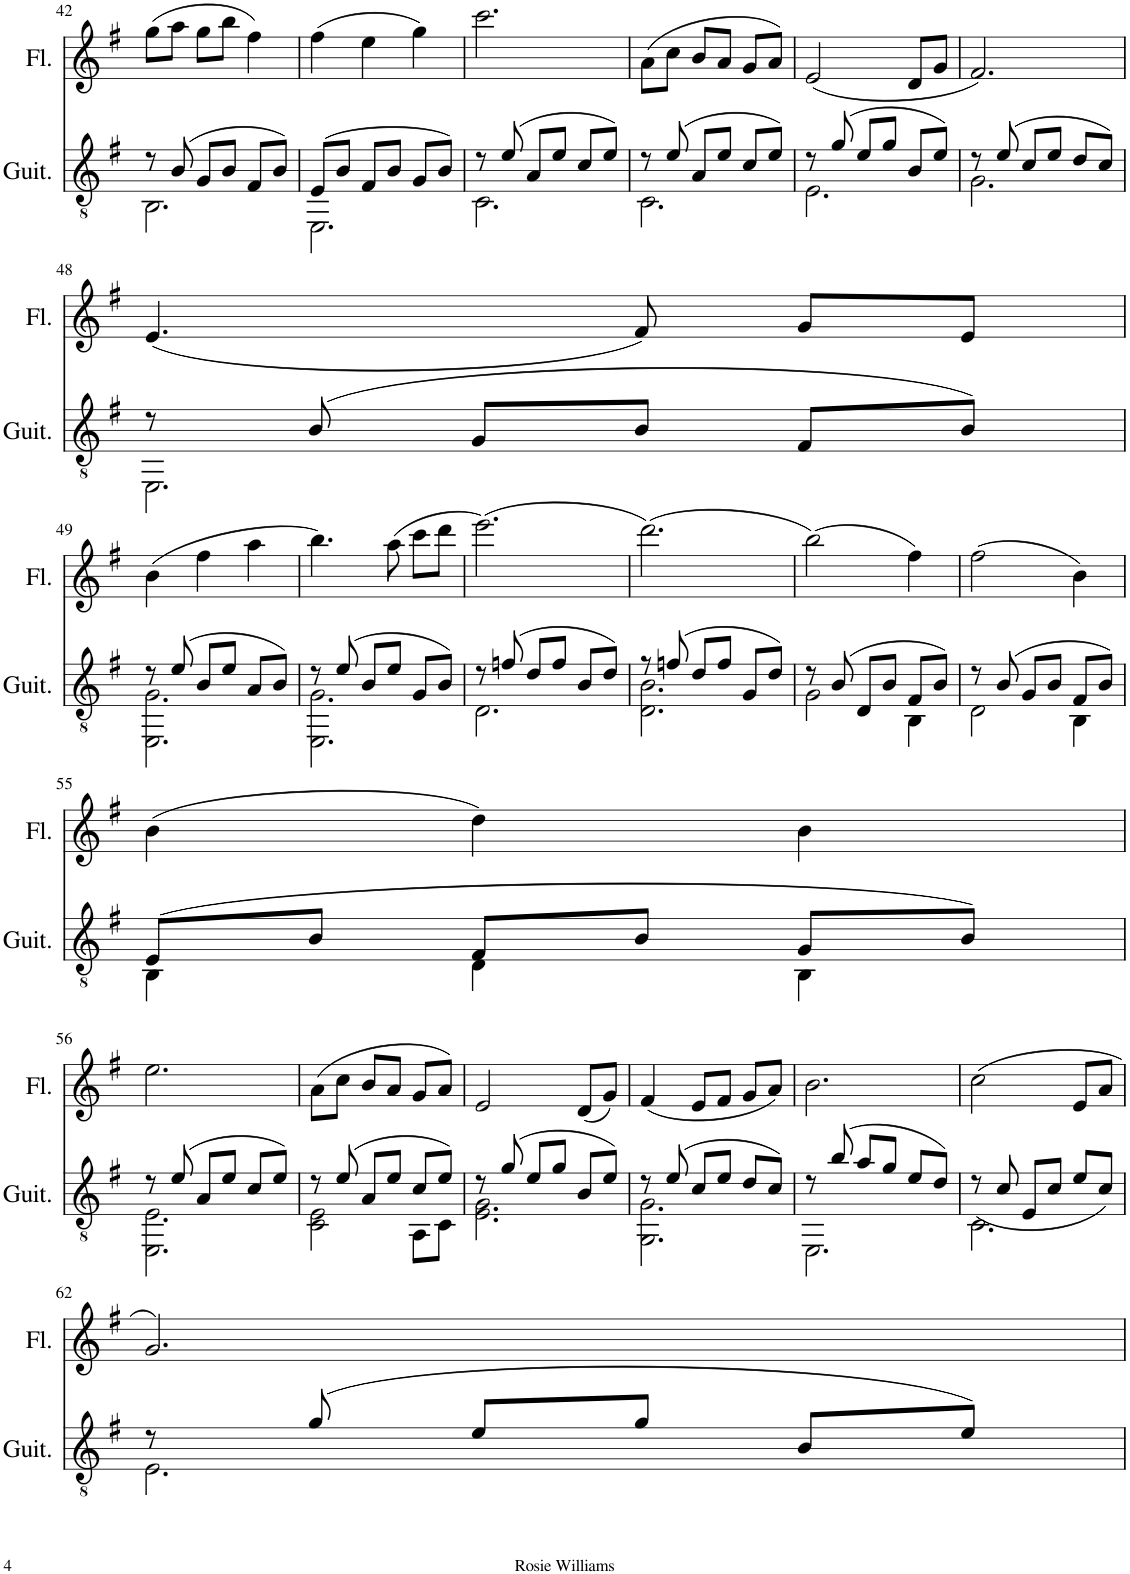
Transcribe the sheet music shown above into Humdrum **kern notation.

**kern	**kern
*part2	*part1
*staff2	*staff1
*I"Classical Guitar	*I"Flute
*I'Guit.	*I'Fl.
!!LO:PB:g=z
*clefGv2	*clefG2
*k[f#]	*k[f#]
*M3/4	*M3/4
=42	=42
*^	*
8r	2.BB\	(8gg\L
(8B/	.	8aa\J
8G/L	.	8gg\L
8B/J	.	8bb\J
8F#/L	.	4ff#\)
8B/J)	.	.
=43	=43	=43
(8E/L	2.EE\	(4ff#\
8B/J	.	.
8F#/L	.	4ee\
8B/J	.	.
8G/L	.	4gg\)
8B/J)	.	.
=44	=44	=44
8r	2.C\	2.ccc\
(8e/	.	.
8A/L	.	.
8e/J	.	.
8c/L	.	.
8e/J)	.	.
=45	=45	=45
8r	2.C\	(8a\L
(8e/	.	8cc\J
8A/L	.	8b/L
8e/J	.	8a/J
8c/L	.	8g/L
8e/J)	.	8a/J)
=46	=46	=46
8r	2.E\	(2e/
(8g/	.	.
8e/L	.	.
8g/J	.	.
8B/L	.	8d/L
8e/J)	.	8g/J
=47	=47	=47
8r	2.G\	2.f#/)
(8e/	.	.
8c/L	.	.
8e/J	.	.
8d/L	.	.
8c/J)	.	.
!!LO:LB:g=z
=48	=48	=48
8r	2.EE\	(4.e/
(8B/	.	.
8G/L	.	.
8B/J	.	8f#/)
8F#/L	.	8g/L
8B/J)	.	8e/J
!!LO:LB:g=z
=49	=49	=49
8r	2.EE\ 2.G\	(4b\
(8e/	.	.
8B/L	.	4ff#\
8e/J	.	.
8A/L	.	4aa\
8B/J)	.	.
=50	=50	=50
8r	2.EE\ 2.G\	4.bb\)
(8e/	.	.
8B/L	.	.
8e/J	.	(8aa\
8G/L	.	8ccc\L
8B/J)	.	8ddd\J
=51	=51	=51
8r	2.D\	(2.eee\)
(8fn/	.	.
8d/L	.	.
8f/J	.	.
8B/L	.	.
8d/J)	.	.
=52	=52	=52
8r	2.D\ 2.B\	(2.ddd\)
(8fn/	.	.
8d/L	.	.
8f/J	.	.
8G/L	.	.
8d/J)	.	.
=53	=53	=53
8r	2G\	(2bb\)
(8B/	.	.
8D/L	.	.
8B/J	.	.
8F#/L	4BB\	4ff#\)
8B/J)	.	.
=54	=54	=54
8r	2D\	(2ff#\
(8B/	.	.
8G/L	.	.
8B/J	.	.
8F#/L	4BB\	4b\)
8B/J)	.	.
!!LO:LB:g=z
=55	=55	=55
(8E/L	4BB\	(4b\
8B/J	.	.
8F#/L	4D\	4dd\)
8B/J	.	.
8G/L	4BB\	4b\
8B/J)	.	.
!!LO:LB:g=z
=56	=56	=56
8r	2.EE\ 2.E\	2.ee\
(8e/	.	.
8A/L	.	.
8e/J	.	.
8c/L	.	.
8e/J)	.	.
=57	=57	=57
8r	2C\ 2E\	(8a\L
(8e/	.	8cc\J
8A/L	.	8b/L
8e/J	.	8a/J
8c/L	8AA\L	8g/L
8e/J)	8C\J	8a/J)
=58	=58	=58
8r	2.E\ 2.G\	2e/
(8g/	.	.
8e/L	.	.
8g/J	.	.
8B/L	.	(8d/L
8e/J)	.	8g/J)
=59	=59	=59
8r	2.GG\ 2.G\	(4f#/
(8e/	.	.
8c/L	.	8e/L
8e/J	.	8f#/J
8d/L	.	8g/L
8c/J)	.	8a/J)
=60	=60	=60
8r	2.EE\	2.b\
(8b/	.	.
8a/L	.	.
8g/J	.	.
8e/L	.	.
8d/J)	.	.
=61	=61	=61
(8r	2.C\	(2cc\
8c/	.	.
8E/L	.	.
8c/J	.	.
8e/L	.	8e/L
8c/J)	.	8a/J
!!LO:LB:g=z
=62	=62	=62
8r	2.E\	2.g/)
(8g/	.	.
8e/L	.	.
8g/J	.	.
8B/L	.	.
8e/J)	.	.
*v	*v	*
=	=
*-	*-
